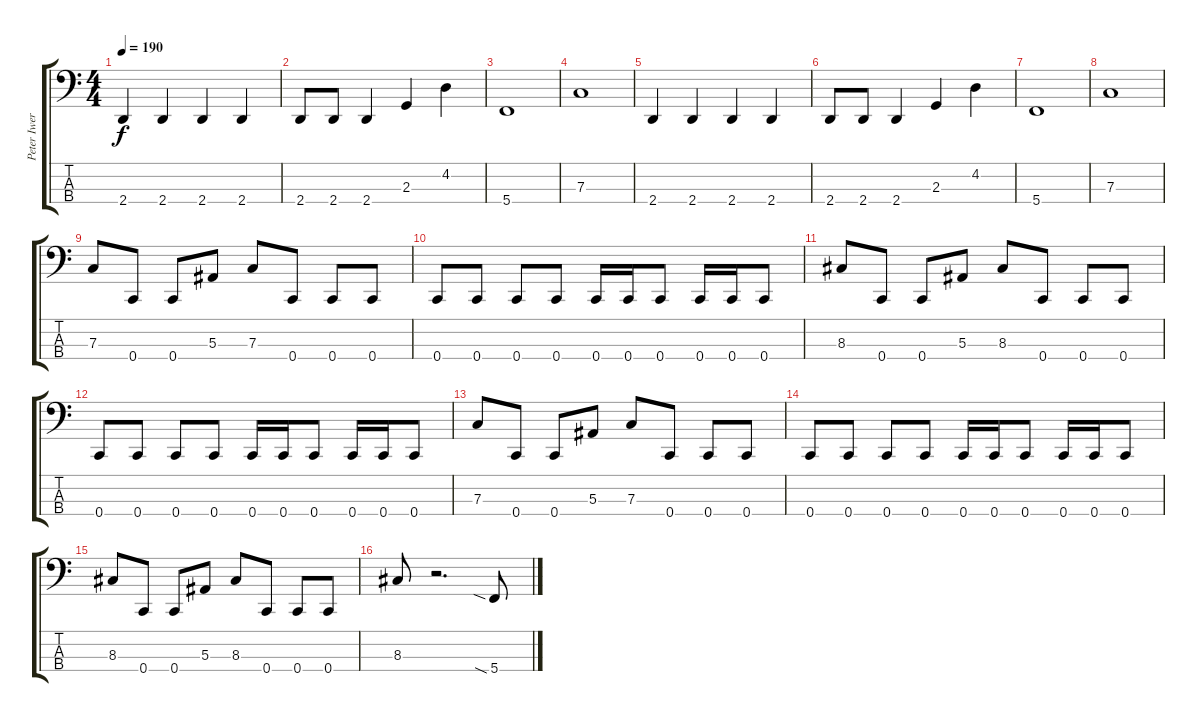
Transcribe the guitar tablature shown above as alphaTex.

\track ("Peter Iwers" "Peter Iwer") {instrument electricbasspick}
\staff {score tabs}
\tuning (Eb2 Bb1 F1 C1) {hide}
\ts (4 4)
\tempo 190
\clef f4
\ks c
2.4.4{dy f} 2.4.4 2.4.4 2.4.4 |
2.4.8 2.4.8 2.4.4 2.3.4 4.2.4 |
5.4.1 |
7.3.1 |
2.4.4 2.4.4 2.4.4 2.4.4 |
2.4.8 2.4.8 2.4.4 2.3.4 4.2.4 |
5.4.1 |
7.3.1 |
7.3.8 0.4.8 0.4.8 5.3.8 7.3.8 0.4.8 0.4.8 0.4.8 |
0.4.8 0.4.8 0.4.8 0.4.8 0.4.16 0.4.16 0.4.8 0.4.16 0.4.16 0.4.8 |
8.3.8 0.4.8 0.4.8 5.3.8 8.3.8 0.4.8 0.4.8 0.4.8 |
0.4.8 0.4.8 0.4.8 0.4.8 0.4.16 0.4.16 0.4.8 0.4.16 0.4.16 0.4.8 |
7.3.8 0.4.8 0.4.8 5.3.8 7.3.8 0.4.8 0.4.8 0.4.8 |
0.4.8 0.4.8 0.4.8 0.4.8 0.4.16 0.4.16 0.4.8 0.4.16 0.4.16 0.4.8 |
8.3.8 0.4.8 0.4.8 5.3.8 8.3.8 0.4.8 0.4.8 0.4.8 |
8.3.8 r.2{d} 5.4{sia}.8
